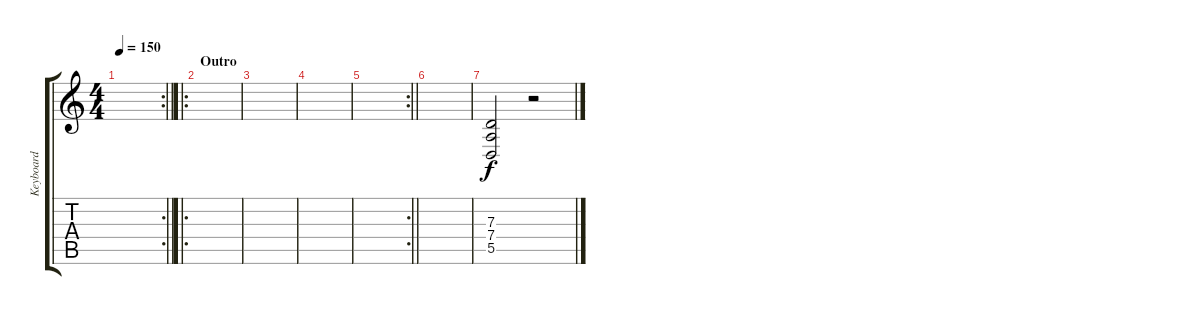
\track ("Keyboard" "Keyboard") {instrument lead2sawtooth}
\staff {score tabs}
\tuning (E4 B3 G3 D3 A2 E2) {hide}
\rc 2
\ts (4 4)
\tempo 150
\clef g2
\barLineRight lightlight
\ks c
|
\ro
\section ("" "Outro")
|
|
|
\rc 2
\barLineRight lightlight
|
|
(7.3 7.4 5.5).2{instrument synthstrings1} r.2
